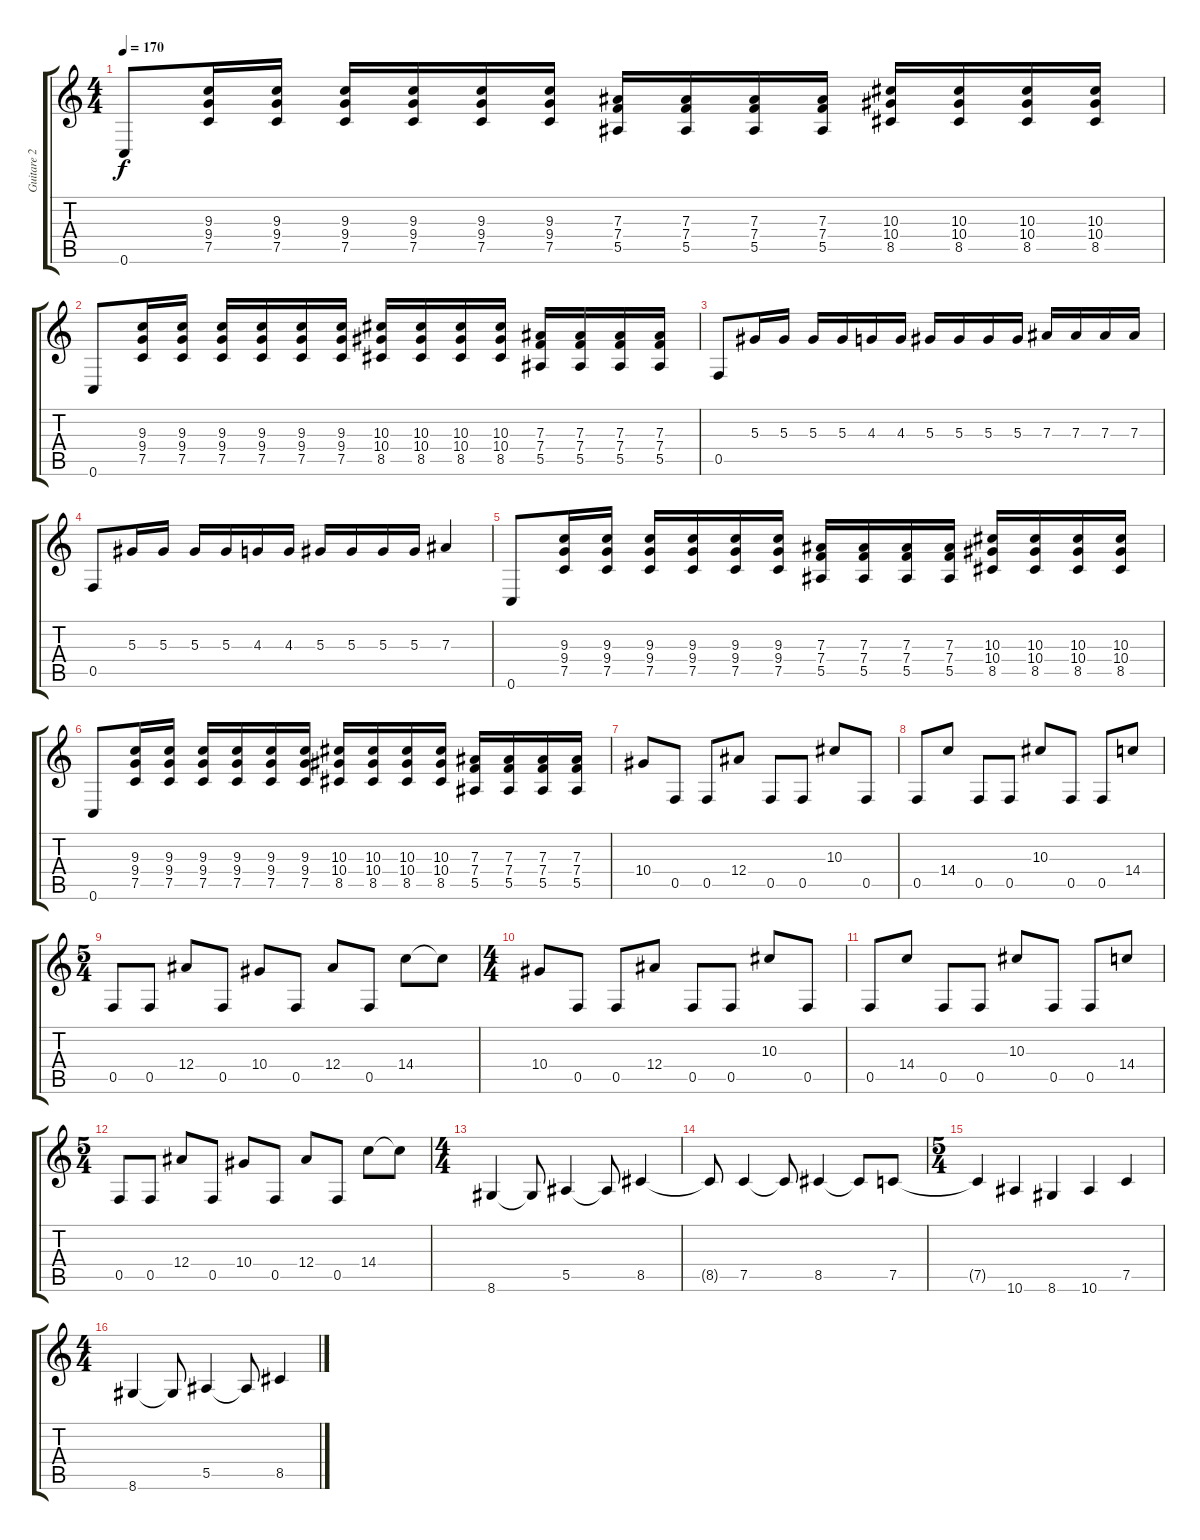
\track ("Guitare 2" "Guitare 2") {instrument distortionguitar}
\staff {score tabs}
\tuning (C4 G3 Eb3 Bb2 F2 C2) {hide}
\ts (4 4)
\tempo 170
\clef g2
\ks c
0.6.8{dy f} (9.3 9.4 7.5).16 (9.3 9.4 7.5).16 (9.3 9.4 7.5).16 (9.3 9.4 7.5).16 (9.3 9.4 7.5).16 (9.3 9.4 7.5).16 (7.3 7.4 5.5).16 (7.3 7.4 5.5).16 (7.3 7.4 5.5).16 (7.3 7.4 5.5).16 (10.3 10.4 8.5).16 (10.3 10.4 8.5).16 (10.3 10.4 8.5).16 (10.3 10.4 8.5).16 |
0.6.8 (9.3 9.4 7.5).16 (9.3 9.4 7.5).16 (9.3 9.4 7.5).16 (9.3 9.4 7.5).16 (9.3 9.4 7.5).16 (9.3 9.4 7.5).16 (10.3 10.4 8.5).16 (10.3 10.4 8.5).16 (10.3 10.4 8.5).16 (10.3 10.4 8.5).16 (7.3 7.4 5.5).16 (7.3 7.4 5.5).16 (7.3 7.4 5.5).16 (7.3 7.4 5.5).16 |
0.5.8 5.3.16 5.3.16 5.3.16 5.3.16 4.3.16 4.3.16 5.3.16 5.3.16 5.3.16 5.3.16 7.3.16 7.3.16 7.3.16 7.3.16 |
0.5.8 5.3.16 5.3.16 5.3.16 5.3.16 4.3.16 4.3.16 5.3.16 5.3.16 5.3.16 5.3.16 7.3.4 |
0.6.8 (9.3 9.4 7.5).16 (9.3 9.4 7.5).16 (9.3 9.4 7.5).16 (9.3 9.4 7.5).16 (9.3 9.4 7.5).16 (9.3 9.4 7.5).16 (7.3 7.4 5.5).16 (7.3 7.4 5.5).16 (7.3 7.4 5.5).16 (7.3 7.4 5.5).16 (10.3 10.4 8.5).16 (10.3 10.4 8.5).16 (10.3 10.4 8.5).16 (10.3 10.4 8.5).16 |
0.6.8 (9.3 9.4 7.5).16 (9.3 9.4 7.5).16 (9.3 9.4 7.5).16 (9.3 9.4 7.5).16 (9.3 9.4 7.5).16 (9.3 9.4 7.5).16 (10.3 10.4 8.5).16 (10.3 10.4 8.5).16 (10.3 10.4 8.5).16 (10.3 10.4 8.5).16 (7.3 7.4 5.5).16 (7.3 7.4 5.5).16 (7.3 7.4 5.5).16 (7.3 7.4 5.5).16 |
10.4.8 0.5.8 0.5.8 12.4.8 0.5.8 0.5.8 10.3.8 0.5.8 |
0.5.8 14.4.8 0.5.8 0.5.8 10.3.8 0.5.8 0.5.8 14.4.8 |
\ts (5 4)
0.5.8 0.5.8 12.4.8 0.5.8 10.4.8 0.5.8 12.4.8 0.5.8 14.4.8 14.4{t}.8 |
\ts (4 4)
10.4.8 0.5.8 0.5.8 12.4.8 0.5.8 0.5.8 10.3.8 0.5.8 |
0.5.8 14.4.8 0.5.8 0.5.8 10.3.8 0.5.8 0.5.8 14.4.8 |
\ts (5 4)
0.5.8 0.5.8 12.4.8 0.5.8 10.4.8 0.5.8 12.4.8 0.5.8 14.4.8 14.4{t}.8 |
\ts (4 4)
8.6.4 8.6{t}.8 5.5.4 5.5{t}.8 8.5.4 |
8.5{t}.8 7.5.4 7.5{t}.8 8.5.4 8.5{t}.8 7.5.8 |
\ts (5 4)
7.5{t}.4 10.6.4 8.6.4 10.6.4 7.5.4 |
\ts (4 4)
8.6.4 8.6{t}.8 5.5.4 5.5{t}.8 8.5.4
